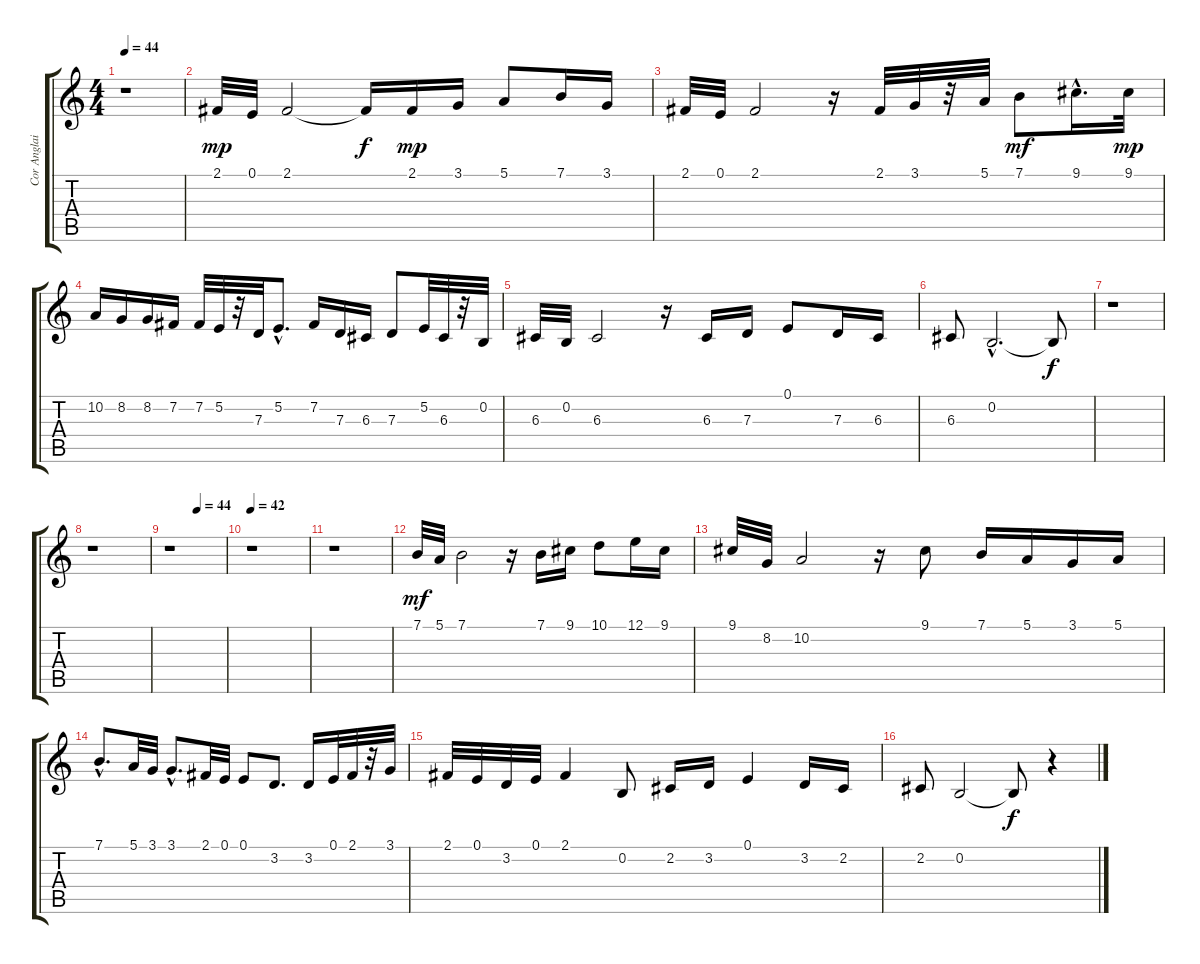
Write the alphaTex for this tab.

\track ("Cor Anglais" "Cor Anglai") {instrument englishhorn}
\staff {score tabs}
\tuning (E4 B3 G3 D3 A2 E2) {hide}
\ts (4 4)
\tempo 44
\clef g2
\ks c
r.1{dy mp instrument englishhorn} |
2.1.32{instrument englishhorn} 0.1.32 2.1.2 2.1{t}.16{dy f} 2.1.16{dy mp} 3.1.16 5.1.8 7.1.16 3.1.16 |
2.1.32 0.1.32 2.1.2 r.16 2.1.32 3.1.32 r.32 5.1.32 7.1.8{dy mf} 9.1{hac}.16{d} 9.1.32{dy mp} |
10.2.16 8.2.16 8.2.16 7.2.16 7.2.32 5.2.32 r.32 7.3.32 5.2{hac}.8{d} 7.2.16 7.3.16 6.3.16 7.3.8 5.2.32 6.3.32 r.32 0.2.32 |
6.3.32 0.2.32 6.3.2 r.16 6.3.16 7.3.16 0.1.8 7.3.16 6.3.16 |
6.3.8 0.2{hac}.2{d} 0.2{t}.8{dy f} |
r.1 |
r.1 |
\tempo (44 0.5)
r.1 |
\tempo 42
r.1 |
r.1 |
7.1.32{dy mf} 5.1.32 7.1.2 r.16 7.1.16 9.1.16 10.1.8 12.1.16 9.1.16 |
9.1.32 8.2.32 10.2.2 r.16 9.1.8 7.1.16 5.1.16 3.1.16 5.1.16 |
7.1{hac}.8{d} 5.1.32 3.1.32 3.1{hac}.8{d} 2.1.32 0.1.32 0.1.8 3.2.8{d} 3.2.16 0.1.32 2.1.32 r.32 3.1.32 |
2.1.32 0.1.32 3.2.32 0.1.32 2.1.4 0.2.8 2.2.16 3.2.16 0.1.4 3.2.16 2.2.16 |
2.2.8 0.2.2 0.2{t}.8{dy f} r.4
